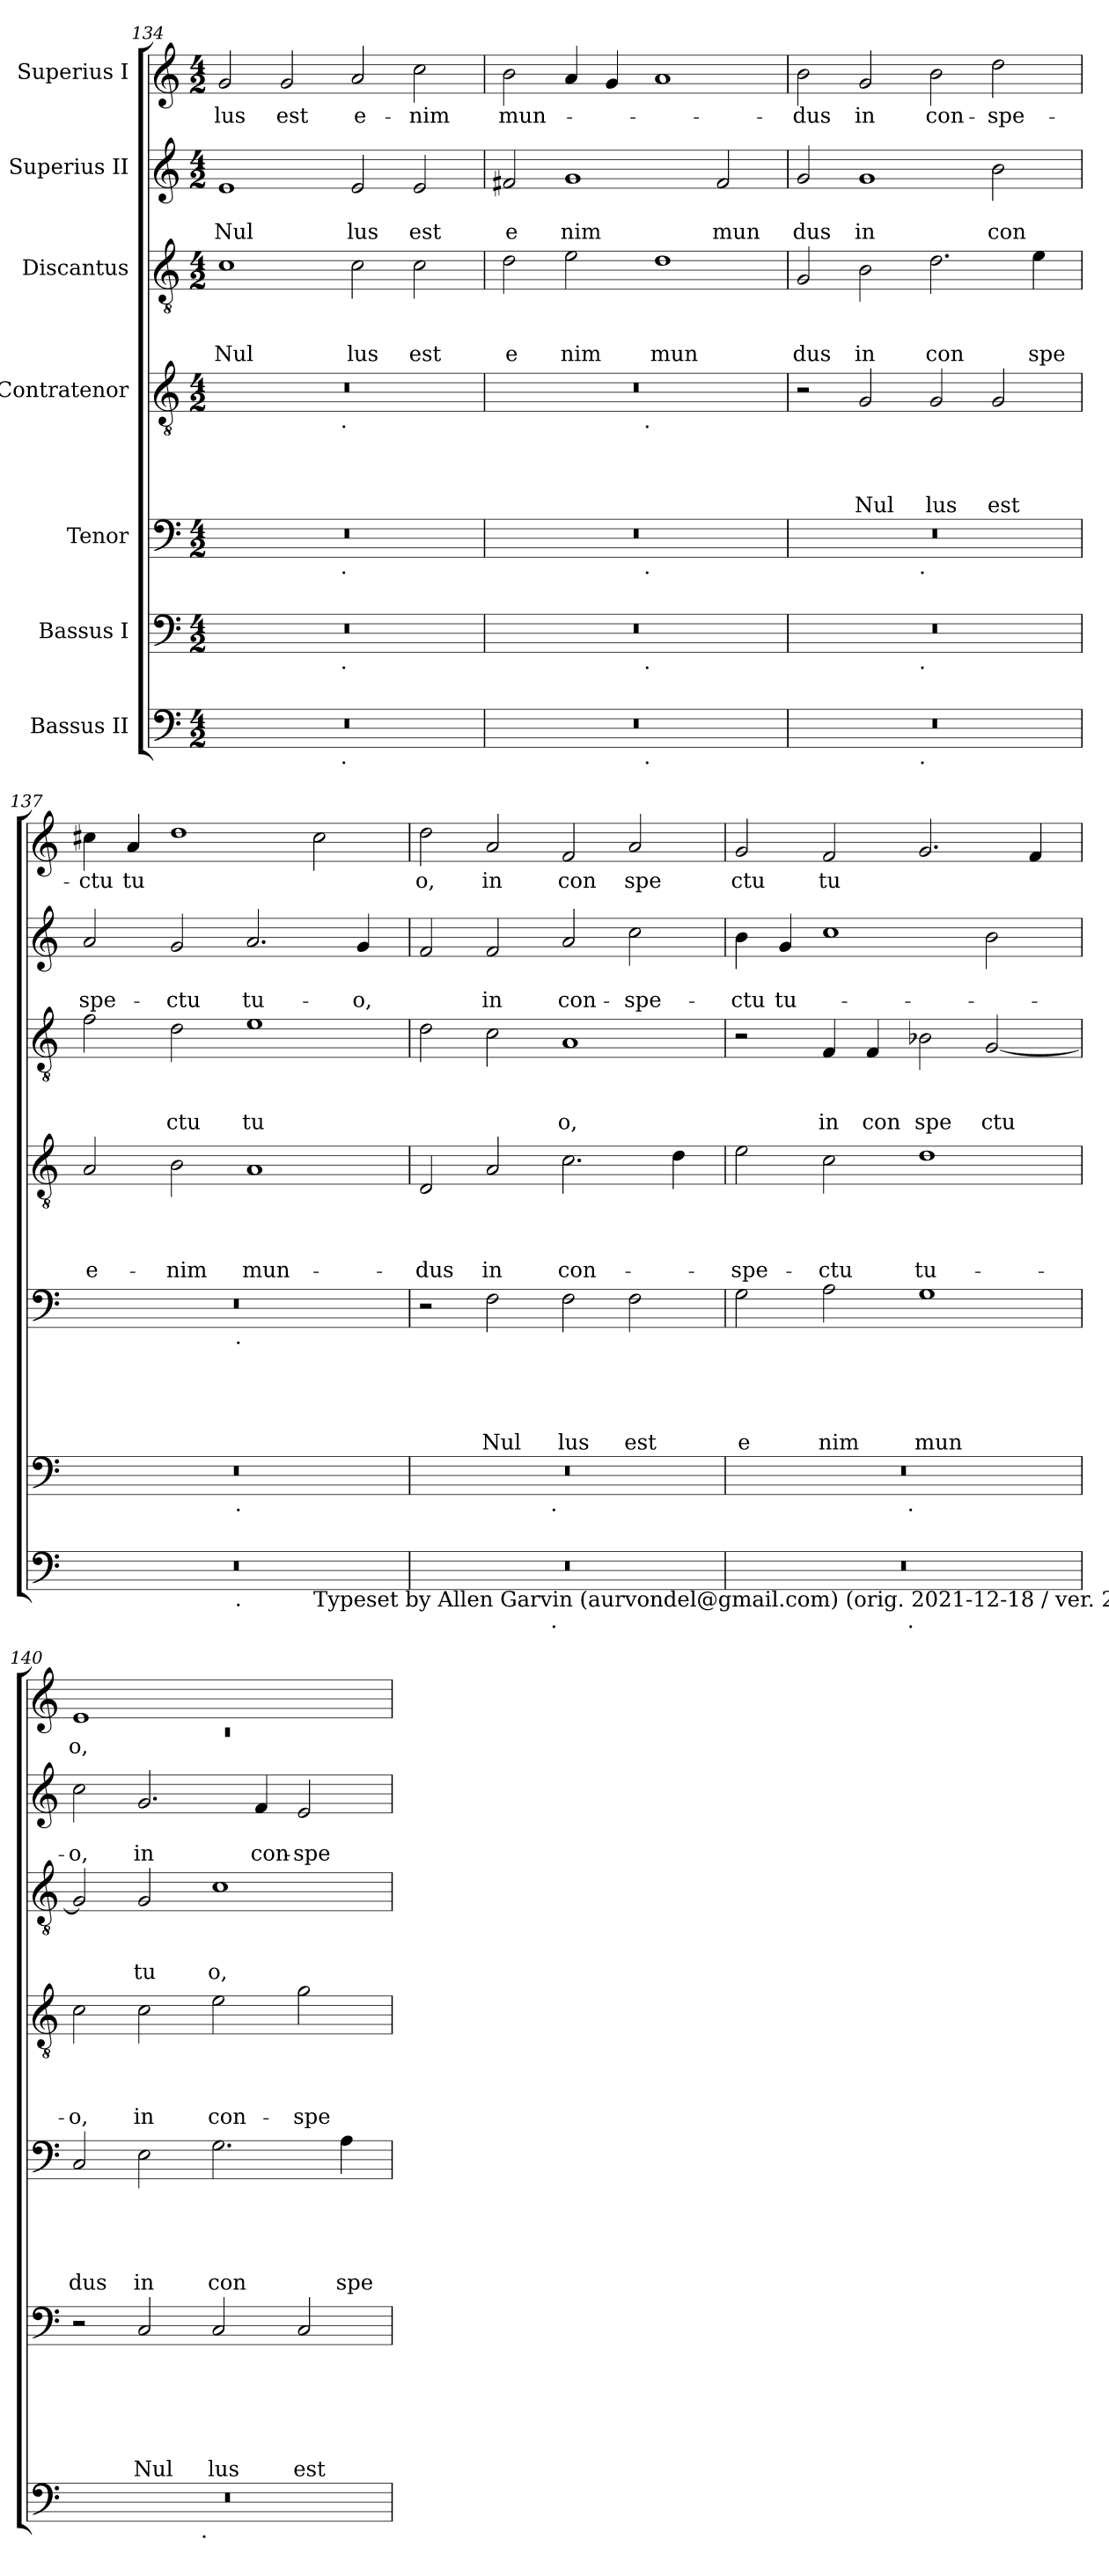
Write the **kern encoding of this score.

**kern	**kern	**text	**text	**text	**text	**text	**text	**kern	**text	**text	**text	**text	**text	**kern	**text	**text	**text	**text	**kern	**text	**text	**text	**kern	**text	**text	**kern	**text
*part7	*part6	*part6	*part6	*part6	*part6	*part6	*part6	*part5	*part5	*part5	*part5	*part5	*part5	*part4	*part4	*part4	*part4	*part4	*part3	*part3	*part3	*part3	*part2	*part2	*part2	*part1	*part1
*staff7	*staff6	*staff6	*staff6	*staff6	*staff6	*staff6	*staff6	*staff5	*staff5	*staff5	*staff5	*staff5	*staff5	*staff4	*staff4	*staff4	*staff4	*staff4	*staff3	*staff3	*staff3	*staff3	*staff2	*staff2	*staff2	*staff1	*staff1
*I"Bassus II	*I"Bassus I	*	*	*	*	*	*	*I"Tenor	*	*	*	*	*	*I"Contratenor	*	*	*	*	*I"Discantus	*	*	*	*I"Superius II	*	*	*I"Superius I	*
*clefF4	*clefF4	*	*	*	*	*	*	*clefF4	*	*	*	*	*	*clefGv2	*	*	*	*	*clefGv2	*	*	*	*clefG2	*	*	*clefG2	*
*k[]	*k[]	*	*	*	*	*	*	*k[]	*	*	*	*	*	*k[]	*	*	*	*	*k[]	*	*	*	*k[]	*	*	*k[]	*
*C:	*C:	*	*	*	*	*	*	*C:	*	*	*	*	*	*C:	*	*	*	*	*C:	*	*	*	*C:	*	*	*C:	*
*M4/2	*M4/2	*	*	*	*	*	*	*M4/2	*	*	*	*	*	*M4/2	*	*	*	*	*M4/2	*	*	*	*M4/2	*	*	*M4/2	*
=134	=134	=134	=134	=134	=134	=134	=134	=134	=134	=134	=134	=134	=134	=134	=134	=134	=134	=134	=134	=134	=134	=134	=134	=134	=134	=134	=134
!	!	!	!	!	!	!	!	!	!	!	!	!	!	!	!	!	!	!	!	!	!	!LO:LY:b	!	!	!LO:LY:b	!	!LO:LY:b
*^	*^	*	*	*	*	*	*	*^	*	*	*	*	*	*^	*	*	*	*	*	*	*	*	*	*	*	*	*
0r	2ryy	0r	2ryy	.	.	.	.	.	.	0r	2ryy	.	.	.	.	.	0r	2ryy	.	.	.	.	1c	.	.	Nul	1e	.	Nul	2g/	-lus
!	!	!	!	!	!	!	!	!	!	!	!	!	!	!	!	!	!	!	!	!	!	!	!	!	!	!	!	!	!	!	!LO:LY:b
.	4...ryy	.	4...ryy	.	.	.	.	.	.	.	4...ryy	.	.	.	.	.	.	4...ryy	.	.	.	.	.	.	.	.	.	.	.	2g/	est
!	!	!	!	!	!	!	!	!	!	!	!	!	!	!	!	!	!	!LO:TX:b:t=.	!	!	!	!	!	!	!	!	!	!	!	!	!
!	!	!	!	!	!	!	!	!	!	!	!LO:TX:b:t=.	!	!	!	!	!	!	!	!	!	!	!	!	!	!	!	!	!	!	!	!
!	!	!	!LO:TX:b:t=.	!	!	!	!	!	!	!	!	!	!	!	!	!	!	!	!	!	!	!	!	!	!	!	!	!	!	!	!
!	!LO:TX:b:t=.	!	!	!	!	!	!	!	!	!	!	!	!	!	!	!	!	!	!	!	!	!	!	!	!	!	!	!	!	!	!
.	1ryy	.	1ryy	.	.	.	.	.	.	.	1ryy	.	.	.	.	.	.	1ryy	.	.	.	.	.	.	.	.	.	.	.	.	.
!	!	!	!	!	!	!	!	!	!	!	!	!	!	!	!	!	!	!	!	!	!	!	!	!	!	!LO:LY:b	!	!	!LO:LY:b	!	!LO:LY:b
.	.	.	.	.	.	.	.	.	.	.	.	.	.	.	.	.	.	.	.	.	.	.	2c\	.	.	lus	2e/	.	lus	2a/	e-
!	!	!	!	!	!	!	!	!	!	!	!	!	!	!	!	!	!	!	!	!	!	!	!	!	!	!LO:LY:b	!	!	!LO:LY:b	!	!LO:LY:b
.	.	.	.	.	.	.	.	.	.	.	.	.	.	.	.	.	.	.	.	.	.	.	2c\	.	.	est	2e/	.	est	2cc\	-nim
.	32ryy	.	32ryy	.	.	.	.	.	.	.	32ryy	.	.	.	.	.	.	32ryy	.	.	.	.	.	.	.	.	.	.	.	.	.
=135	=135	=135	=135	=135	=135	=135	=135	=135	=135	=135	=135	=135	=135	=135	=135	=135	=135	=135	=135	=135	=135	=135	=135	=135	=135	=135	=135	=135	=135	=135	=135
!	!	!	!	!	!	!	!	!	!	!	!	!	!	!	!	!	!	!	!	!	!	!	!	!	!	!LO:LY:b	!	!	!LO:LY:b	!	!LO:LY:b
0r	2ryy	0r	2ryy	.	.	.	.	.	.	0r	2ryy	.	.	.	.	.	0r	2ryy	.	.	.	.	2d\	.	.	e	2f#X/	.	e	2b\	mun-
!	!	!	!	!	!	!	!	!	!	!	!	!	!	!	!	!	!	!	!	!	!	!	!	!	!	!LO:LY:b	!	!	!LO:LY:b	!	!
.	4...ryy	.	4...ryy	.	.	.	.	.	.	.	4...ryy	.	.	.	.	.	.	4...ryy	.	.	.	.	2e\	.	.	nim	1g	.	nim	4a/	.
.	.	.	.	.	.	.	.	.	.	.	.	.	.	.	.	.	.	.	.	.	.	.	.	.	.	.	.	.	.	4g/	.
!	!	!	!	!	!	!	!	!	!	!	!	!	!	!	!	!	!	!LO:TX:b:t=.	!	!	!	!	!	!	!	!	!	!	!	!	!
!	!	!	!	!	!	!	!	!	!	!	!LO:TX:b:t=.	!	!	!	!	!	!	!	!	!	!	!	!	!	!	!	!	!	!	!	!
!	!	!	!LO:TX:b:t=.	!	!	!	!	!	!	!	!	!	!	!	!	!	!	!	!	!	!	!	!	!	!	!	!	!	!	!	!
!	!LO:TX:b:t=.	!	!	!	!	!	!	!	!	!	!	!	!	!	!	!	!	!	!	!	!	!	!	!	!	!	!	!	!	!	!
.	1ryy	.	1ryy	.	.	.	.	.	.	.	1ryy	.	.	.	.	.	.	1ryy	.	.	.	.	.	.	.	.	.	.	.	.	.
!	!	!	!	!	!	!	!	!	!	!	!	!	!	!	!	!	!	!	!	!	!	!	!	!	!	!LO:LY:b	!	!	!	!	!
.	.	.	.	.	.	.	.	.	.	.	.	.	.	.	.	.	.	.	.	.	.	.	1d	.	.	mun	.	.	.	1a	.
!	!	!	!	!	!	!	!	!	!	!	!	!	!	!	!	!	!	!	!	!	!	!	!	!	!	!	!	!	!LO:LY:b	!	!
.	.	.	.	.	.	.	.	.	.	.	.	.	.	.	.	.	.	.	.	.	.	.	.	.	.	.	2f#/	.	mun	.	.
.	32ryy	.	32ryy	.	.	.	.	.	.	.	32ryy	.	.	.	.	.	.	32ryy	.	.	.	.	.	.	.	.	.	.	.	.	.
=136	=136	=136	=136	=136	=136	=136	=136	=136	=136	=136	=136	=136	=136	=136	=136	=136	=136	=136	=136	=136	=136	=136	=136	=136	=136	=136	=136	=136	=136	=136	=136
!	!	!	!	!	!	!	!	!	!	!	!	!	!	!	!	!	!	!	!	!	!	!	!	!	!	!LO:LY:b	!	!	!LO:LY:b	!	!LO:LY:b
*	*	*	*	*	*	*	*	*	*	*	*	*	*	*	*	*	*v	*v	*	*	*	*	*	*	*	*	*	*	*	*	*
0r	2ryy	0r	2ryy	.	.	.	.	.	.	0r	2ryy	.	.	.	.	.	2r	.	.	.	.	2G/	.	.	dus	2g/	.	dus	2b\	-dus
!	!	!	!	!	!	!	!	!	!	!	!	!	!	!	!	!	!	!	!	!	!LO:LY:b	!	!	!	!LO:LY:b	!	!	!LO:LY:b	!	!LO:LY:b
.	4...ryy	.	4...ryy	.	.	.	.	.	.	.	4...ryy	.	.	.	.	.	2G/	.	.	.	Nul	2B\	.	.	in	1g	.	in	2g/	in
!	!	!	!	!	!	!	!	!	!	!	!LO:TX:b:t=.	!	!	!	!	!	!	!	!	!	!	!	!	!	!	!	!	!	!	!
!	!	!	!LO:TX:b:t=.	!	!	!	!	!	!	!	!	!	!	!	!	!	!	!	!	!	!	!	!	!	!	!	!	!	!	!
!	!LO:TX:b:t=.	!	!	!	!	!	!	!	!	!	!	!	!	!	!	!	!	!	!	!	!	!	!	!	!	!	!	!	!	!
.	1ryy	.	1ryy	.	.	.	.	.	.	.	1ryy	.	.	.	.	.	.	.	.	.	.	.	.	.	.	.	.	.	.	.
!	!	!	!	!	!	!	!	!	!	!	!	!	!	!	!	!	!	!	!	!	!LO:LY:b	!	!	!	!LO:LY:b	!	!	!	!	!LO:LY:b
.	.	.	.	.	.	.	.	.	.	.	.	.	.	.	.	.	2G/	.	.	.	lus	2.d\	.	.	con	.	.	.	2b\	con-
!	!	!	!	!	!	!	!	!	!	!	!	!	!	!	!	!	!	!	!	!	!LO:LY:b	!	!	!	!	!	!	!LO:LY:b	!	!LO:LY:b
.	.	.	.	.	.	.	.	.	.	.	.	.	.	.	.	.	2G/	.	.	.	est	.	.	.	.	2b\	.	con	2dd\	-spe-
!	!	!	!	!	!	!	!	!	!	!	!	!	!	!	!	!	!	!	!	!	!	!	!	!	!LO:LY:b	!	!	!	!	!
.	.	.	.	.	.	.	.	.	.	.	.	.	.	.	.	.	.	.	.	.	.	4e\	.	.	spe	.	.	.	.	.
.	32ryy	.	32ryy	.	.	.	.	.	.	.	32ryy	.	.	.	.	.	.	.	.	.	.	.	.	.	.	.	.	.	.	.
!!LO:LB:g=z
=137	=137	=137	=137	=137	=137	=137	=137	=137	=137	=137	=137	=137	=137	=137	=137	=137	=137	=137	=137	=137	=137	=137	=137	=137	=137	=137	=137	=137	=137	=137
!	!	!	!	!	!	!	!	!	!	!	!	!	!	!	!	!	!	!	!	!	!LO:LY:b	!	!	!	!	!	!	!LO:LY:b	!	!LO:LY:b
*	*^	*	*	*	*	*	*	*	*	*	*	*	*	*	*	*	*	*	*	*	*	*	*	*	*	*	*	*	*	*
0r	2ryy	1.ryy	0r	2ryy	.	.	.	.	.	.	0r	2ryy	.	.	.	.	.	2A/	.	.	.	e-	2f\	.	.	.	2a/	.	spe-	4cc#X\	-ctu
!	!	!	!	!	!	!	!	!	!	!	!	!	!	!	!	!	!	!	!	!	!	!	!	!	!	!	!	!	!	!	!LO:LY:b
.	.	.	.	.	.	.	.	.	.	.	.	.	.	.	.	.	.	.	.	.	.	.	.	.	.	.	.	.	.	4a/	tu
!	!	!	!	!	!	!	!	!	!	!	!	!	!	!	!	!	!	!	!	!	!	!LO:LY:b	!	!	!	!LO:LY:b	!	!	!LO:LY:b	!	!
.	4...ryy	.	.	4...ryy	.	.	.	.	.	.	.	4...ryy	.	.	.	.	.	2B\	.	.	.	-nim	2d\	.	.	ctu	2g/	.	-ctu	1dd	.
!	!	!	!	!	!	!	!	!	!	!	!	!LO:TX:b:t=.	!	!	!	!	!	!	!	!	!	!	!	!	!	!	!	!	!	!	!
!	!	!	!	!LO:TX:b:t=.	!	!	!	!	!	!	!	!	!	!	!	!	!	!	!	!	!	!	!	!	!	!	!	!	!	!	!
!	!LO:TX:b:t=.	!	!	!	!	!	!	!	!	!	!	!	!	!	!	!	!	!	!	!	!	!	!	!	!	!	!	!	!	!	!
.	1ryy	.	.	1ryy	.	.	.	.	.	.	.	1ryy	.	.	.	.	.	.	.	.	.	.	.	.	.	.	.	.	.	.	.
!	!	!	!	!	!	!	!	!	!	!	!	!	!	!	!	!	!	!	!	!	!	!LO:LY:b	!	!	!	!LO:LY:b	!	!	!LO:LY:b	!	!
.	.	.	.	.	.	.	.	.	.	.	.	.	.	.	.	.	.	1A	.	.	.	mun-	1e	.	.	tu	2.a/	.	tu-	.	.
!	!	!LO:TX:b:t=Typeset by Allen Garvin (aurvondel@gmail.com) (orig. 2021-12-18 / ver. 2021-12-18) CC BY-NC 4.0	!	!	!	!	!	!	!	!	!	!	!	!	!	!	!	!	!	!	!	!	!	!	!	!	!	!	!	!	!
.	.	2ryy	.	.	.	.	.	.	.	.	.	.	.	.	.	.	.	.	.	.	.	.	.	.	.	.	.	.	.	2cc#\	.
!	!	!	!	!	!	!	!	!	!	!	!	!	!	!	!	!	!	!	!	!	!	!	!	!	!	!	!	!	!LO:LY:b	!	!
.	.	.	.	.	.	.	.	.	.	.	.	.	.	.	.	.	.	.	.	.	.	.	.	.	.	.	4g/	.	-o,	.	.
.	32ryy	.	.	32ryy	.	.	.	.	.	.	.	32ryy	.	.	.	.	.	.	.	.	.	.	.	.	.	.	.	.	.	.	.
=138	=138	=138	=138	=138	=138	=138	=138	=138	=138	=138	=138	=138	=138	=138	=138	=138	=138	=138	=138	=138	=138	=138	=138	=138	=138	=138	=138	=138	=138	=138	=138
!	!	!	!	!	!	!	!	!	!	!	!	!	!	!	!	!	!	!	!	!	!	!LO:LY:b	!	!	!	!	!	!	!	!	!LO:LY:b
*	*v	*v	*	*	*	*	*	*	*	*	*v	*v	*	*	*	*	*	*	*	*	*	*	*	*	*	*	*	*	*	*	*
0r	2ryy	0r	2ryy	.	.	.	.	.	.	2r	.	.	.	.	.	2D/	.	.	.	-dus	2d\	.	.	.	2f/	.	.	2dd\	o,
!	!	!	!	!	!	!	!	!	!	!	!	!	!	!	!LO:LY:b	!	!	!	!	!LO:LY:b	!	!	!	!	!	!	!LO:LY:b	!	!LO:LY:b
.	4...ryy	.	4...ryy	.	.	.	.	.	.	2F\	.	.	.	.	Nul	2A/	.	.	.	in	2c\	.	.	.	2f/	.	in	2a/	in
!	!	!	!LO:TX:b:t=.	!	!	!	!	!	!	!	!	!	!	!	!	!	!	!	!	!	!	!	!	!	!	!	!	!	!
!	!LO:TX:b:t=.	!	!	!	!	!	!	!	!	!	!	!	!	!	!	!	!	!	!	!	!	!	!	!	!	!	!	!	!
.	1ryy	.	1ryy	.	.	.	.	.	.	.	.	.	.	.	.	.	.	.	.	.	.	.	.	.	.	.	.	.	.
!	!	!	!	!	!	!	!	!	!	!	!	!	!	!	!LO:LY:b	!	!	!	!	!LO:LY:b	!	!	!	!LO:LY:b	!	!	!LO:LY:b	!	!LO:LY:b
.	.	.	.	.	.	.	.	.	.	2F\	.	.	.	.	lus	2.c\	.	.	.	con-	1A	.	.	o,	2a/	.	con-	2f/	con
!	!	!	!	!	!	!	!	!	!	!	!	!	!	!	!LO:LY:b	!	!	!	!	!	!	!	!	!	!	!	!LO:LY:b	!	!LO:LY:b
.	.	.	.	.	.	.	.	.	.	2F\	.	.	.	.	est	.	.	.	.	.	.	.	.	.	2cc\	.	-spe-	2a/	spe
.	.	.	.	.	.	.	.	.	.	.	.	.	.	.	.	4d\	.	.	.	.	.	.	.	.	.	.	.	.	.
.	32ryy	.	32ryy	.	.	.	.	.	.	.	.	.	.	.	.	.	.	.	.	.	.	.	.	.	.	.	.	.	.
=139	=139	=139	=139	=139	=139	=139	=139	=139	=139	=139	=139	=139	=139	=139	=139	=139	=139	=139	=139	=139	=139	=139	=139	=139	=139	=139	=139	=139	=139
!	!	!	!	!	!	!	!	!	!	!	!	!	!	!	!LO:LY:b	!	!	!	!	!LO:LY:b	!	!	!	!	!	!	!LO:LY:b	!	!LO:LY:b
0r	2ryy	0r	2ryy	.	.	.	.	.	.	2G\	.	.	.	.	e	2e\	.	.	.	-spe-	2r	.	.	.	4b\	.	-ctu	2g/	ctu
!	!	!	!	!	!	!	!	!	!	!	!	!	!	!	!	!	!	!	!	!	!	!	!	!	!	!	!LO:LY:b	!	!
.	.	.	.	.	.	.	.	.	.	.	.	.	.	.	.	.	.	.	.	.	.	.	.	.	4g/	.	tu-	.	.
!	!	!	!	!	!	!	!	!	!	!	!	!	!	!	!LO:LY:b	!	!	!	!	!LO:LY:b	!	!	!	!LO:LY:b	!	!	!	!	!LO:LY:b
.	4...ryy	.	4...ryy	.	.	.	.	.	.	2A\	.	.	.	.	nim	2c\	.	.	.	-ctu	4F/	.	.	in	1cc	.	.	2f/	tu
!	!	!	!	!	!	!	!	!	!	!	!	!	!	!	!	!	!	!	!	!	!	!	!	!LO:LY:b	!	!	!	!	!
.	.	.	.	.	.	.	.	.	.	.	.	.	.	.	.	.	.	.	.	.	4F/	.	.	con	.	.	.	.	.
!	!	!	!LO:TX:b:t=.	!	!	!	!	!	!	!	!	!	!	!	!	!	!	!	!	!	!	!	!	!	!	!	!	!	!
!	!LO:TX:b:t=.	!	!	!	!	!	!	!	!	!	!	!	!	!	!	!	!	!	!	!	!	!	!	!	!	!	!	!	!
.	1ryy	.	1ryy	.	.	.	.	.	.	.	.	.	.	.	.	.	.	.	.	.	.	.	.	.	.	.	.	.	.
!	!	!	!	!	!	!	!	!	!	!	!	!	!	!	!LO:LY:b	!	!	!	!	!LO:LY:b	!	!	!	!LO:LY:b	!	!	!	!	!
.	.	.	.	.	.	.	.	.	.	1G	.	.	.	.	mun	1d	.	.	.	tu-	2B-X\	.	.	spe	.	.	.	2.g/	.
!	!	!	!	!	!	!	!	!	!	!	!	!	!	!	!	!	!	!	!	!	!	!	!	!LO:LY:b	!	!	!	!	!
.	.	.	.	.	.	.	.	.	.	.	.	.	.	.	.	.	.	.	.	.	[<2G/	.	.	ctu	2b\	.	.	.	.
.	.	.	.	.	.	.	.	.	.	.	.	.	.	.	.	.	.	.	.	.	.	.	.	.	.	.	.	4f/	.
.	32ryy	.	32ryy	.	.	.	.	.	.	.	.	.	.	.	.	.	.	.	.	.	.	.	.	.	.	.	.	.	.
=140	=140	=140	=140	=140	=140	=140	=140	=140	=140	=140	=140	=140	=140	=140	=140	=140	=140	=140	=140	=140	=140	=140	=140	=140	=140	=140	=140	=140	=140
*	*	*	*	*	*	*	*	*	*	*	*	*	*	*	*	*	*	*	*	*	*	*	*	*	*	*	*	*^	*
!	!	!	!	!	!	!	!	!	!	!	!	!	!	!	!LO:LY:b	!	!	!	!	!LO:LY:b	!	!	!	!	!	!	!LO:LY:b	!	!LO:N:vis=1	!LO:LY:b
*	*	*v	*v	*	*	*	*	*	*	*	*	*	*	*	*	*	*	*	*	*	*	*	*	*	*	*	*	*	*	*
0r	2ryy	2r	.	.	.	.	.	.	2C/	.	.	.	.	dus	2c\	.	.	.	-o,	2G/]	.	.	.	2cc\	.	-o,	1e	0rc	o,
!	!	!	!	!	!	!	!	!LO:LY:b	!	!	!	!	!	!LO:LY:b	!	!	!	!	!LO:LY:b	!	!	!	!LO:LY:b	!	!	!LO:LY:b	!	!	!
.	4...ryy	2C/	.	.	.	.	.	Nul	2E\	.	.	.	.	in	2c\	.	.	.	in	2G/	.	.	tu	2.g/	.	in	.	.	.
!	!LO:TX:b:t=.	!	!	!	!	!	!	!	!	!	!	!	!	!	!	!	!	!	!	!	!	!	!	!	!	!	!	!	!
.	1ryy	.	.	.	.	.	.	.	.	.	.	.	.	.	.	.	.	.	.	.	.	.	.	.	.	.	.	.	.
!	!	!	!	!	!	!	!	!LO:LY:b	!	!	!	!	!	!LO:LY:b	!	!	!	!	!LO:LY:b	!	!	!	!LO:LY:b	!	!	!	!	!	!
.	.	2C/	.	.	.	.	.	lus	2.G\	.	.	.	.	con	2e\	.	.	.	con-	1c	.	.	o,	.	.	.	1ryy	.	.
!	!	!	!	!	!	!	!	!	!	!	!	!	!	!	!	!	!	!	!	!	!	!	!	!	!	!LO:LY:b	!	!	!
.	.	.	.	.	.	.	.	.	.	.	.	.	.	.	.	.	.	.	.	.	.	.	.	4f/	.	con-	.	.	.
!	!	!	!	!	!	!	!	!LO:LY:b	!	!	!	!	!	!	!	!	!	!	!LO:LY:b	!	!	!	!	!	!	!LO:LY:b	!	!	!
.	.	2C/	.	.	.	.	.	est	.	.	.	.	.	.	2g\	.	.	.	-spe-	.	.	.	.	2e/	.	-spe-	.	.	.
!	!	!	!	!	!	!	!	!	!	!	!	!	!	!LO:LY:b	!	!	!	!	!	!	!	!	!	!	!	!	!	!	!
.	.	.	.	.	.	.	.	.	4A\	.	.	.	.	spe	.	.	.	.	.	.	.	.	.	.	.	.	.	.	.
.	32ryy	.	.	.	.	.	.	.	.	.	.	.	.	.	.	.	.	.	.	.	.	.	.	.	.	.	.	.	.
*v	*v	*	*	*	*	*	*	*	*	*	*	*	*	*	*	*	*	*	*	*	*	*	*	*	*	*	*v	*v	*
=	=	=	=	=	=	=	=	=	=	=	=	=	=	=	=	=	=	=	=	=	=	=	=	=	=	=	=
*-	*-	*-	*-	*-	*-	*-	*-	*-	*-	*-	*-	*-	*-	*-	*-	*-	*-	*-	*-	*-	*-	*-	*-	*-	*-	*-	*-
